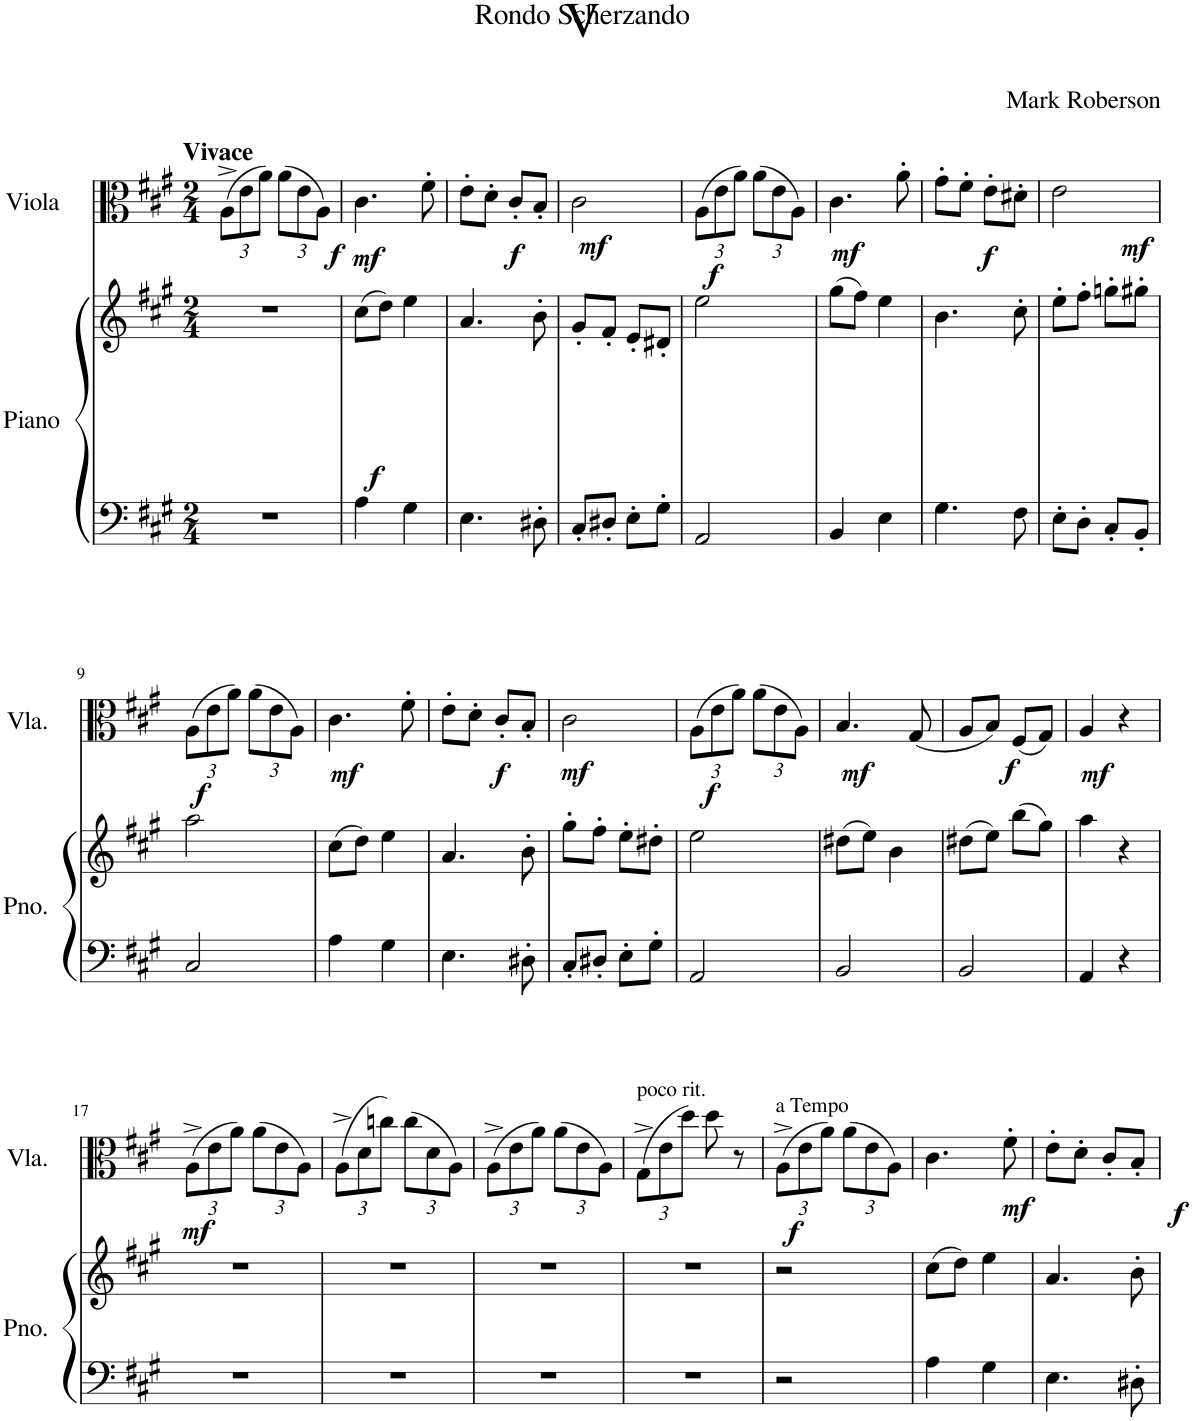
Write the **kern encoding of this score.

**kern	**kern	**dynam	**kern	**dynam
*part2	*part2	*part2	*part1	*part1
*staff3	*staff2	*staff2/3	*staff1	*staff1
*I"Piano	*	*	*I"Viola	*
*I'Pno.	*	*	*I'Vla.	*
*clefF4	*clefG2	*	*clefC3	*
*k[f#c#g#]	*k[f#c#g#]	*	*k[f#c#g#]	*
*M2/4	*M2/4	*	*M2/4	*
*	*	*	*Xbrackettup	*
=1	=1	=1	=1	=1
!	!	!	!LO:TX:a:B:t=Vivace	!
!	!	!	!	!LO:DY:b
2r	2r	.	(12A^\L	f
.	.	.	12e\	.
.	.	.	12a\J)	.
.	.	.	(12a\L	.
.	.	.	12e\	.
.	.	.	12A\J)	.
=2	=2	=2	=2	=2
!	!	!LO:DY:b	!	!LO:DY:b
4A\	(8cc#\L	f	4.c#\	mf
.	8dd\J)	.	.	.
4G#\	4ee\	.	.	.
!	!	!	!	!LO:DY:b
.	.	.	8f#'\	f
=3	=3	=3	=3	=3
4.E\	4.a/	.	8e'\L	.
.	.	.	8d'\J	.
.	.	.	8c#'/L	.
8D#X'\	8b'\	.	8B'/J	.
=4	=4	=4	=4	=4
!	!	!	!	!LO:DY:b
8C#'/L	8g#'/L	.	2c#\	mf
8D#X'/J	8f#'/J	.	.	.
8E'\L	8e'/L	.	.	.
8G#'\J	8d#X'/J	.	.	.
=5	=5	=5	=5	=5
!	!	!	!	!LO:DY:b
2AA/	2ee\	.	(12A\L	f
.	.	.	12e\	.
.	.	.	12a\J)	.
.	.	.	(12a\L	.
.	.	.	12e\	.
.	.	.	12A\J)	.
=6	=6	=6	=6	=6
!	!	!	!	!LO:DY:b
4BB/	(8gg#\L	.	4.c#\	mf
.	8ff#\J)	.	.	.
4E\	4ee\	.	.	.
!	!	!	!	!LO:DY:b
.	.	.	8a'\	f
=7	=7	=7	=7	=7
4.G#\	4.b\	.	8g#'\L	.
.	.	.	8f#'\J	.
.	.	.	8e'\L	.
8F#\	8cc#'\	.	8d#X'\J	.
=8	=8	=8	=8	=8
!	!	!	!	!LO:DY:b
8E'\L	8ee'\L	.	2e\	mf
8D'\J	8ff#'\J	.	.	.
8C#'/L	8ggn'\L	.	.	.
8BB'/J	8gg#X'\J	.	.	.
!!LO:LB:g=z
=9	=9	=9	=9	=9
!	!	!	!	!LO:DY:b
2C#/	2aa\	.	(12A\L	f
.	.	.	12e\	.
.	.	.	12a\J)	.
.	.	.	(12a\L	.
.	.	.	12e\	.
.	.	.	12A\J)	.
=10	=10	=10	=10	=10
!	!	!	!	!LO:DY:b
4A\	(8cc#\L	.	4.c#\	mf
.	8dd\J)	.	.	.
4G#\	4ee\	.	.	.
!	!	!	!	!LO:DY:b
.	.	.	8f#'\	f
=11	=11	=11	=11	=11
4.E\	4.a/	.	8e'\L	.
.	.	.	8d'\J	.
.	.	.	8c#'/L	.
8D#X'\	8b'\	.	8B'/J	.
=12	=12	=12	=12	=12
!	!	!	!	!LO:DY:b
8C#'/L	8gg#'\L	.	2c#\	mf
8D#X'/J	8ff#'\J	.	.	.
8E'\L	8ee'\L	.	.	.
8G#'\J	8dd#X'\J	.	.	.
=13	=13	=13	=13	=13
!	!	!	!	!LO:DY:b
2AA/	2ee\	.	(12A\L	f
.	.	.	12e\	.
.	.	.	12a\J)	.
.	.	.	(12a\L	.
.	.	.	12e\	.
.	.	.	12A\J)	.
=14	=14	=14	=14	=14
!	!	!	!	!LO:DY:b
2BB/	(8dd#X\L	.	4.B/	mf
.	8ee\J)	.	.	.
.	4b\	.	.	.
!	!	!	!	!LO:DY:b
.	.	.	(8G#/	f
=15	=15	=15	=15	=15
2BB/	(8dd#X\L	.	8A/L	.
.	8ee\J)	.	8B/J)	.
.	(8bb\L	.	(8F#/L	.
.	8gg#\J)	.	8G#/J)	.
=16	=16	=16	=16	=16
!	!	!	!	!LO:DY:b
4AA/	4aa\	.	4A/	mf
4r	4r	.	4r	.
!!LO:LB:g=z
=17	=17	=17	=17	=17
!	!	!	!	!LO:DY:b
2r	2r	.	(12A^\L	mf
.	.	.	12e\	.
.	.	.	12a\J)	.
.	.	.	(12a\L	.
.	.	.	12e\	.
.	.	.	12A\J)	.
=18	=18	=18	=18	=18
2r	2r	.	(12A^\L	.
.	.	.	12d\	.
.	.	.	12ccn\J)	.
.	.	.	(12cc\L	.
.	.	.	12d\	.
.	.	.	12A\J)	.
=19	=19	=19	=19	=19
2r	2r	.	(12A^\L	.
.	.	.	12e\	.
.	.	.	12a\J)	.
.	.	.	(12a\L	.
.	.	.	12e\	.
.	.	.	12A\J)	.
=20	=20	=20	=20	=20
!	!	!	!LO:TX:a:t=poco rit.	!
2r	2r	.	(12G#^\L	.
.	.	.	12e\	.
.	.	.	12dd\J)	.
.	.	.	8dd\	.
.	.	.	8r	.
=21	=21	=21	=21	=21
!	!	!	!LO:TX:a:t=a Tempo	!
!	!	!	!	!LO:DY:b
2r	2r	.	(12A^\L	f
.	.	.	12e\	.
.	.	.	12a\J)	.
.	.	.	(12a\L	.
.	.	.	12e\	.
.	.	.	12A\J)	.
=22	=22	=22	=22	=22
!	!	!	!	!LO:DY:b
4A\	(8cc#\L	.	4.c#\	mf
.	8dd\J)	.	.	.
4G#\	4ee\	.	.	.
!	!	!	!	!LO:DY:b
.	.	.	8f#'\	f
=23	=23	=23	=23	=23
4.E\	4.a/	.	8e'\L	.
.	.	.	8d'\J	.
.	.	.	8c#'/L	.
8D#X'\	8b'\	.	8B'/J	.
=	=	=	=	=
*-	*-	*-	*-	*-
